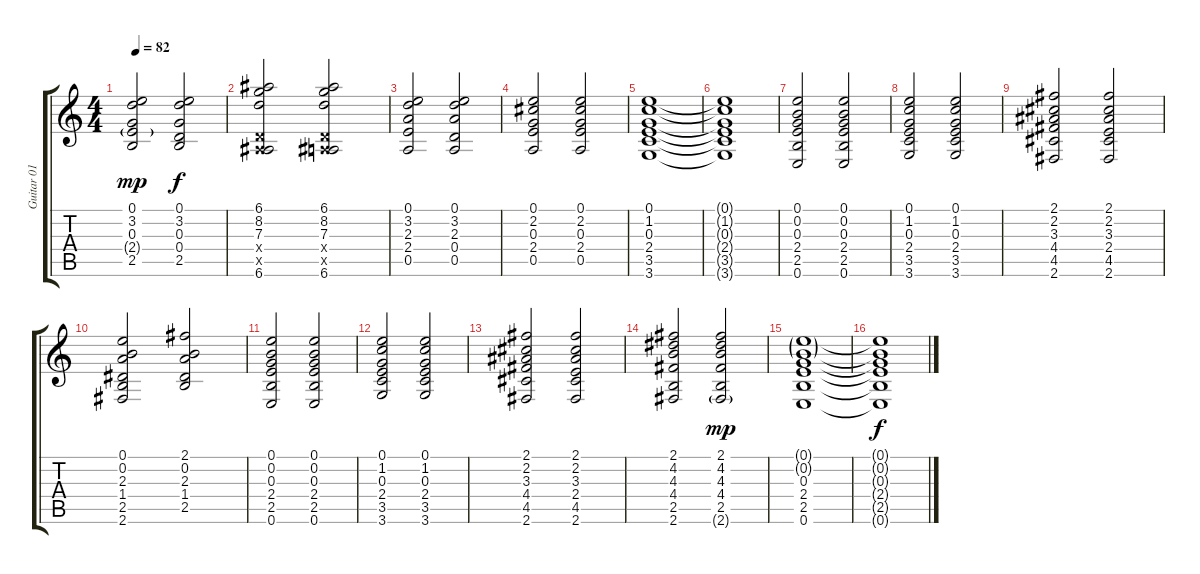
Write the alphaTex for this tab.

\track ("Guitar 01" "Guitar 01") {instrument acousticguitarnylon}
\staff {score tabs}
\tuning (E4 B3 G3 D3 A2 E2) {hide}
\ts (4 4)
\tempo 82
\clef g2
\ks c
(0.1 3.2 0.3 2.4{g} 2.5).2{dy mp} (0.1 3.2 0.3 0.4 2.5).2{dy f} |
(6.1 8.2 7.3 0.4{x} 0.5{x} 6.6).2 (6.1 8.2 7.3 0.4{x} 0.5{x} 6.6).2 |
(0.1 3.2 2.3 2.4 0.5).2 (0.1 3.2 2.3 0.4 0.5).2 |
(0.1 2.2 0.3 2.4 0.5).2 (0.1 2.2 0.3 2.4 0.5).2 |
(0.1 1.2 0.3 2.4 3.5 3.6).1 |
(0.1{t} 1.2{t} 0.3{t} 2.4{t} 3.5{t} 3.6{t}).1 |
(0.1 0.2 0.3 2.4 2.5 0.6).2 (0.1 0.2 0.3 2.4 2.5 0.6).2 |
(0.1 1.2 0.3 2.4 3.5 3.6).2 (0.1 1.2 0.3 2.4 3.5 3.6).2 |
(2.1 2.2 3.3 4.4 4.5 2.6).2 (2.1 2.2 3.3 2.4 4.5 2.6).2 |
(0.1 0.2 2.3 1.4 2.5 2.6).2 (2.1 0.2 2.3 1.4 2.5).2 |
(0.1 0.2 0.3 2.4 2.5 0.6).2 (0.1 0.2 0.3 2.4 2.5 0.6).2 |
(0.1 1.2 0.3 2.4 3.5 3.6).2 (0.1 1.2 0.3 2.4 3.5 3.6).2 |
(2.1 2.2 3.3 4.4 4.5 2.6).2 (2.1 2.2 3.3 2.4 4.5 2.6).2 |
(2.1 4.2 4.3 4.4 2.5 2.6).2 (2.1 4.2 4.3 4.4 2.5 2.6{g}).2{dy mp} |
(0.1{g} 0.2{g} 0.3 2.4 2.5 0.6).1 |
(0.1{t} 0.2{t} 0.3{t} 2.4{t} 2.5{t} 0.6{t}).1{dy f}
